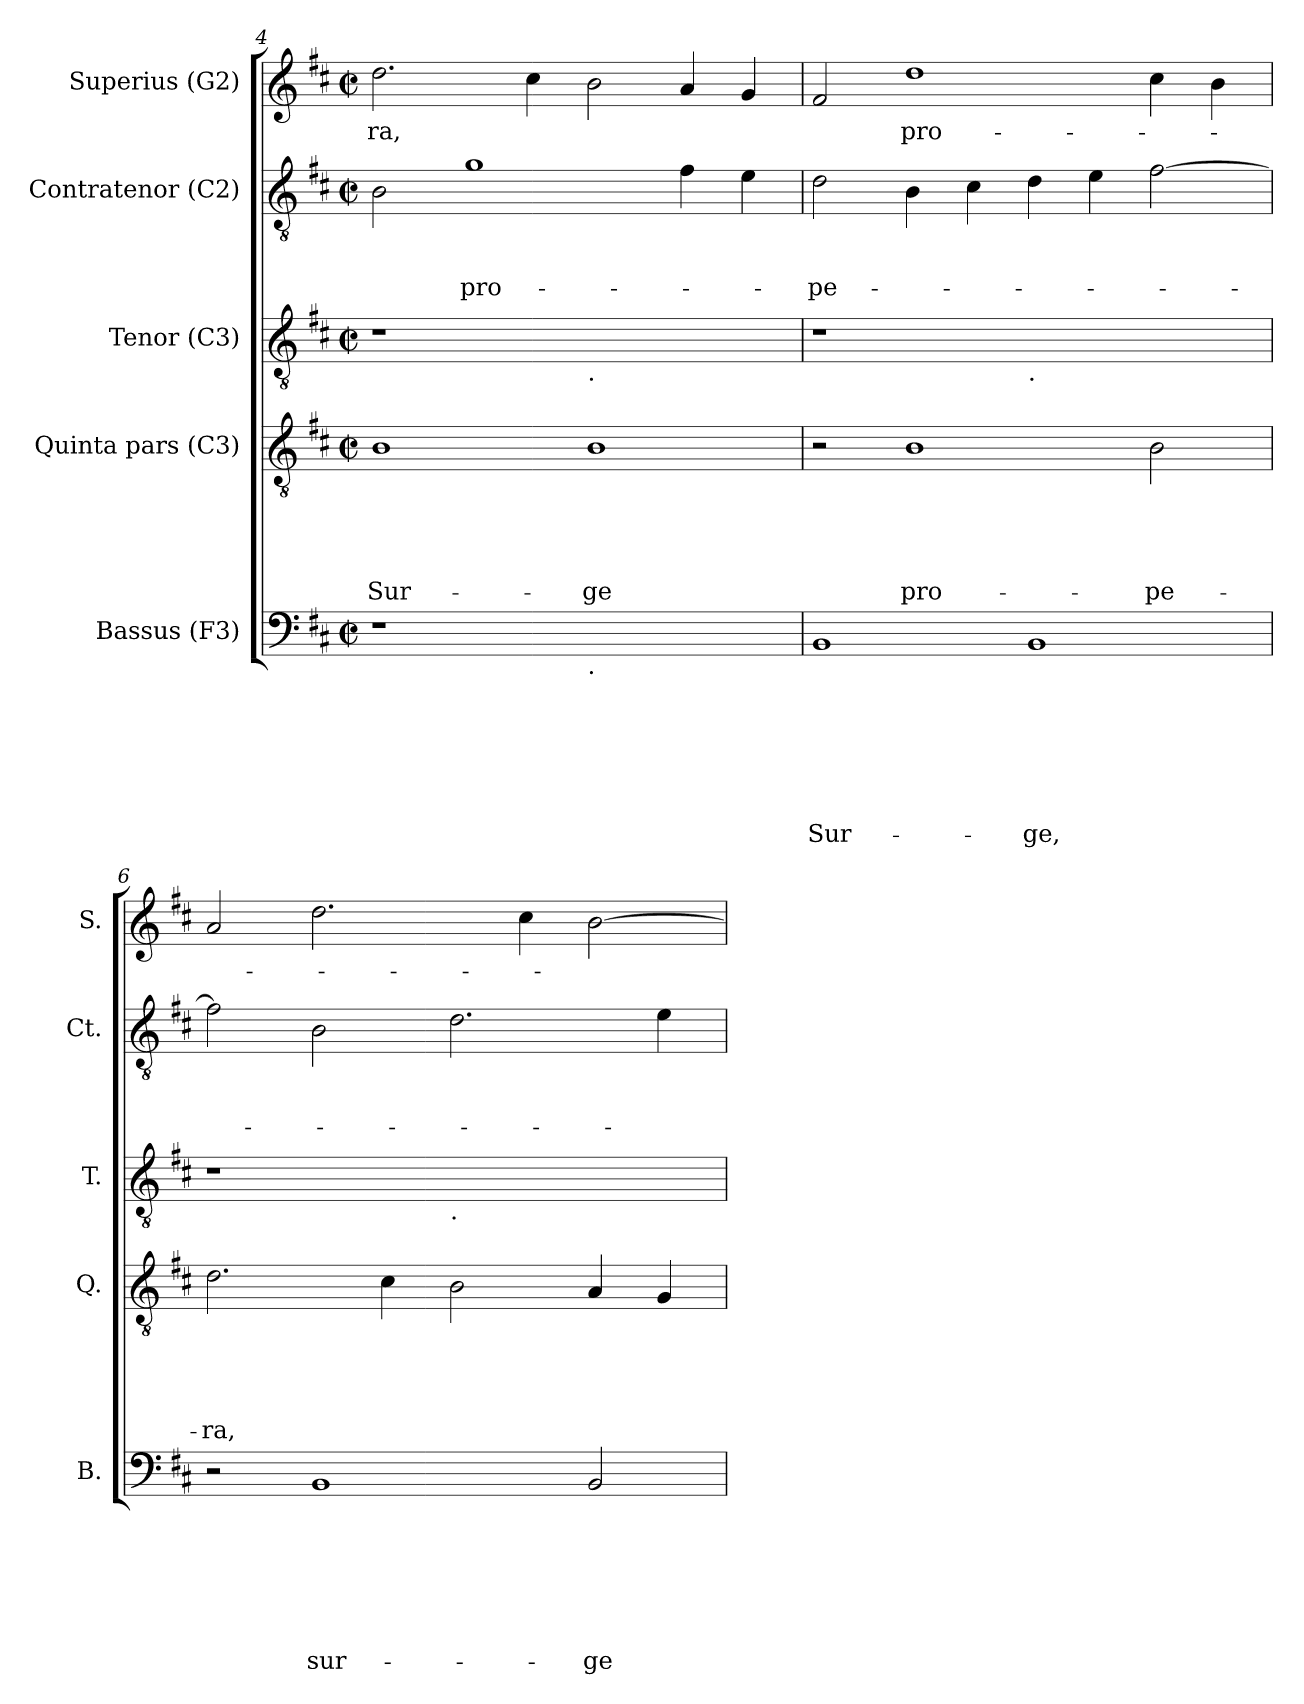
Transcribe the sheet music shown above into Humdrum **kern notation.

**kern	**text	**text	**text	**text	**text	**text	**text	**kern	**text	**text	**text	**text	**text	**kern	**kern	**text	**text	**text	**kern	**text
*part5	*part5	*part5	*part5	*part5	*part5	*part5	*part5	*part4	*part4	*part4	*part4	*part4	*part4	*part3	*part2	*part2	*part2	*part2	*part1	*part1
*staff5	*staff5	*staff5	*staff5	*staff5	*staff5	*staff5	*staff5	*staff4	*staff4	*staff4	*staff4	*staff4	*staff4	*staff3	*staff2	*staff2	*staff2	*staff2	*staff1	*staff1
*I"Bassus (F3)	*	*	*	*	*	*	*	*I"Quinta pars (C3)	*	*	*	*	*	*I"Tenor (C3)	*I"Contratenor (C2)	*	*	*	*I"Superius (G2)	*
*I'B.	*	*	*	*	*	*	*	*I'Q.	*	*	*	*	*	*I'T.	*I'Ct.	*	*	*	*I'S.	*
!!LO:LB:g=z
*clefF4	*	*	*	*	*	*	*	*clefGv2	*	*	*	*	*	*clefGv2	*clefGv2	*	*	*	*clefG2	*
*k[f#c#]	*	*	*	*	*	*	*	*k[f#c#]	*	*	*	*	*	*k[f#c#]	*k[f#c#]	*	*	*	*k[f#c#]	*
*D:	*	*	*	*	*	*	*	*D:	*	*	*	*	*	*D:	*D:	*	*	*	*D:	*
*M2/2	*	*	*	*	*	*	*	*M2/2	*	*	*	*	*	*M2/2	*M2/2	*	*	*	*M2/2	*
*met(c|)	*	*	*	*	*	*	*	*met(c|)	*	*	*	*	*	*met(c|)	*met(c|)	*	*	*	*met(c|)	*
=4	=4	=4	=4	=4	=4	=4	=4	=4	=4	=4	=4	=4	=4	=4	=4	=4	=4	=4	=4	=4
!	!	!	!	!	!	!	!	!	!	!	!	!	!LO:LY:b	!	!	!	!	!	!	!LO:LY:b
1r	.	.	.	.	.	.	.	1B	.	.	.	.	Sur-	1r	2B\	.	.	.	2.dd\	-ra,
!	!	!	!	!	!	!	!	!	!	!	!	!	!	!	!	!	!	!LO:LY:b	!	!
.	.	.	.	.	.	.	.	.	.	.	.	.	.	.	1g	.	.	pro-	.	.
.	.	.	.	.	.	.	.	.	.	.	.	.	.	.	.	.	.	.	4cc#\	.
!	!	!	!	!	!	!	!	!	!	!	!	!	!	!LO:TX:b:t=.	!	!	!	!	!	!
!LO:TX:b:t=.	!	!	!	!	!	!	!	!	!	!	!	!	!	!	!	!	!	!	!	!
!	!	!	!	!	!	!	!	!	!	!	!	!	!LO:LY:b	!	!	!	!	!	!	!
1ryy	.	.	.	.	.	.	.	1B	.	.	.	.	-ge	1ryy	.	.	.	.	2b\	.
.	.	.	.	.	.	.	.	.	.	.	.	.	.	.	4f#\	.	.	.	4a/	.
.	.	.	.	.	.	.	.	.	.	.	.	.	.	.	4e\	.	.	.	4g/	.
=5	=5	=5	=5	=5	=5	=5	=5	=5	=5	=5	=5	=5	=5	=5	=5	=5	=5	=5	=5	=5
!	!	!	!	!	!	!	!LO:LY:b	!	!	!	!	!	!	!	!	!	!	!LO:LY:b	!	!
1BB	.	.	.	.	.	.	Sur-	2r	.	.	.	.	.	1r	2d\	.	.	-pe-	2f#/	.
!	!	!	!	!	!	!	!	!	!	!	!	!	!LO:LY:b	!	!	!	!	!	!	!LO:LY:b
.	.	.	.	.	.	.	.	1B	.	.	.	.	pro-	.	4B\	.	.	.	1dd	pro-
.	.	.	.	.	.	.	.	.	.	.	.	.	.	.	4c#\	.	.	.	.	.
!	!	!	!	!	!	!	!	!	!	!	!	!	!	!LO:TX:b:t=.	!	!	!	!	!	!
!	!	!	!	!	!	!	!LO:LY:b	!	!	!	!	!	!	!	!	!	!	!	!	!
1BB	.	.	.	.	.	.	-ge,	.	.	.	.	.	.	1ryy	4d\	.	.	.	.	.
.	.	.	.	.	.	.	.	.	.	.	.	.	.	.	4e\	.	.	.	.	.
!	!	!	!	!	!	!	!	!	!	!	!	!	!LO:LY:b	!	!	!	!	!	!	!
.	.	.	.	.	.	.	.	2B\	.	.	.	.	-pe-	.	[>2f#\	.	.	.	4cc#\	.
.	.	.	.	.	.	.	.	.	.	.	.	.	.	.	.	.	.	.	4b\	.
=6	=6	=6	=6	=6	=6	=6	=6	=6	=6	=6	=6	=6	=6	=6	=6	=6	=6	=6	=6	=6
!	!	!	!	!	!	!	!	!	!	!	!	!	!LO:LY:b	!	!	!	!	!	!	!
2r	.	.	.	.	.	.	.	2.d\	.	.	.	.	-ra,	1r	2f#\]	.	.	.	2a/	.
!	!	!	!	!	!	!	!LO:LY:b	!	!	!	!	!	!	!	!	!	!	!	!	!
1BB	.	.	.	.	.	.	sur-	.	.	.	.	.	.	.	2B\	.	.	.	2.dd\	.
.	.	.	.	.	.	.	.	4c#\	.	.	.	.	.	.	.	.	.	.	.	.
!	!	!	!	!	!	!	!	!	!	!	!	!	!	!LO:TX:b:t=.	!	!	!	!	!	!
.	.	.	.	.	.	.	.	2B\	.	.	.	.	.	1ryy	2.d\	.	.	.	.	.
.	.	.	.	.	.	.	.	.	.	.	.	.	.	.	.	.	.	.	4cc#\	.
!	!	!	!	!	!	!	!LO:LY:b	!	!	!	!	!	!	!	!	!	!	!	!	!
2BB/	.	.	.	.	.	.	-ge	4A/	.	.	.	.	.	.	.	.	.	.	[>2b\	.
.	.	.	.	.	.	.	.	4G/	.	.	.	.	.	.	4e\	.	.	.	.	.
=	=	=	=	=	=	=	=	=	=	=	=	=	=	=	=	=	=	=	=	=
*-	*-	*-	*-	*-	*-	*-	*-	*-	*-	*-	*-	*-	*-	*-	*-	*-	*-	*-	*-	*-
